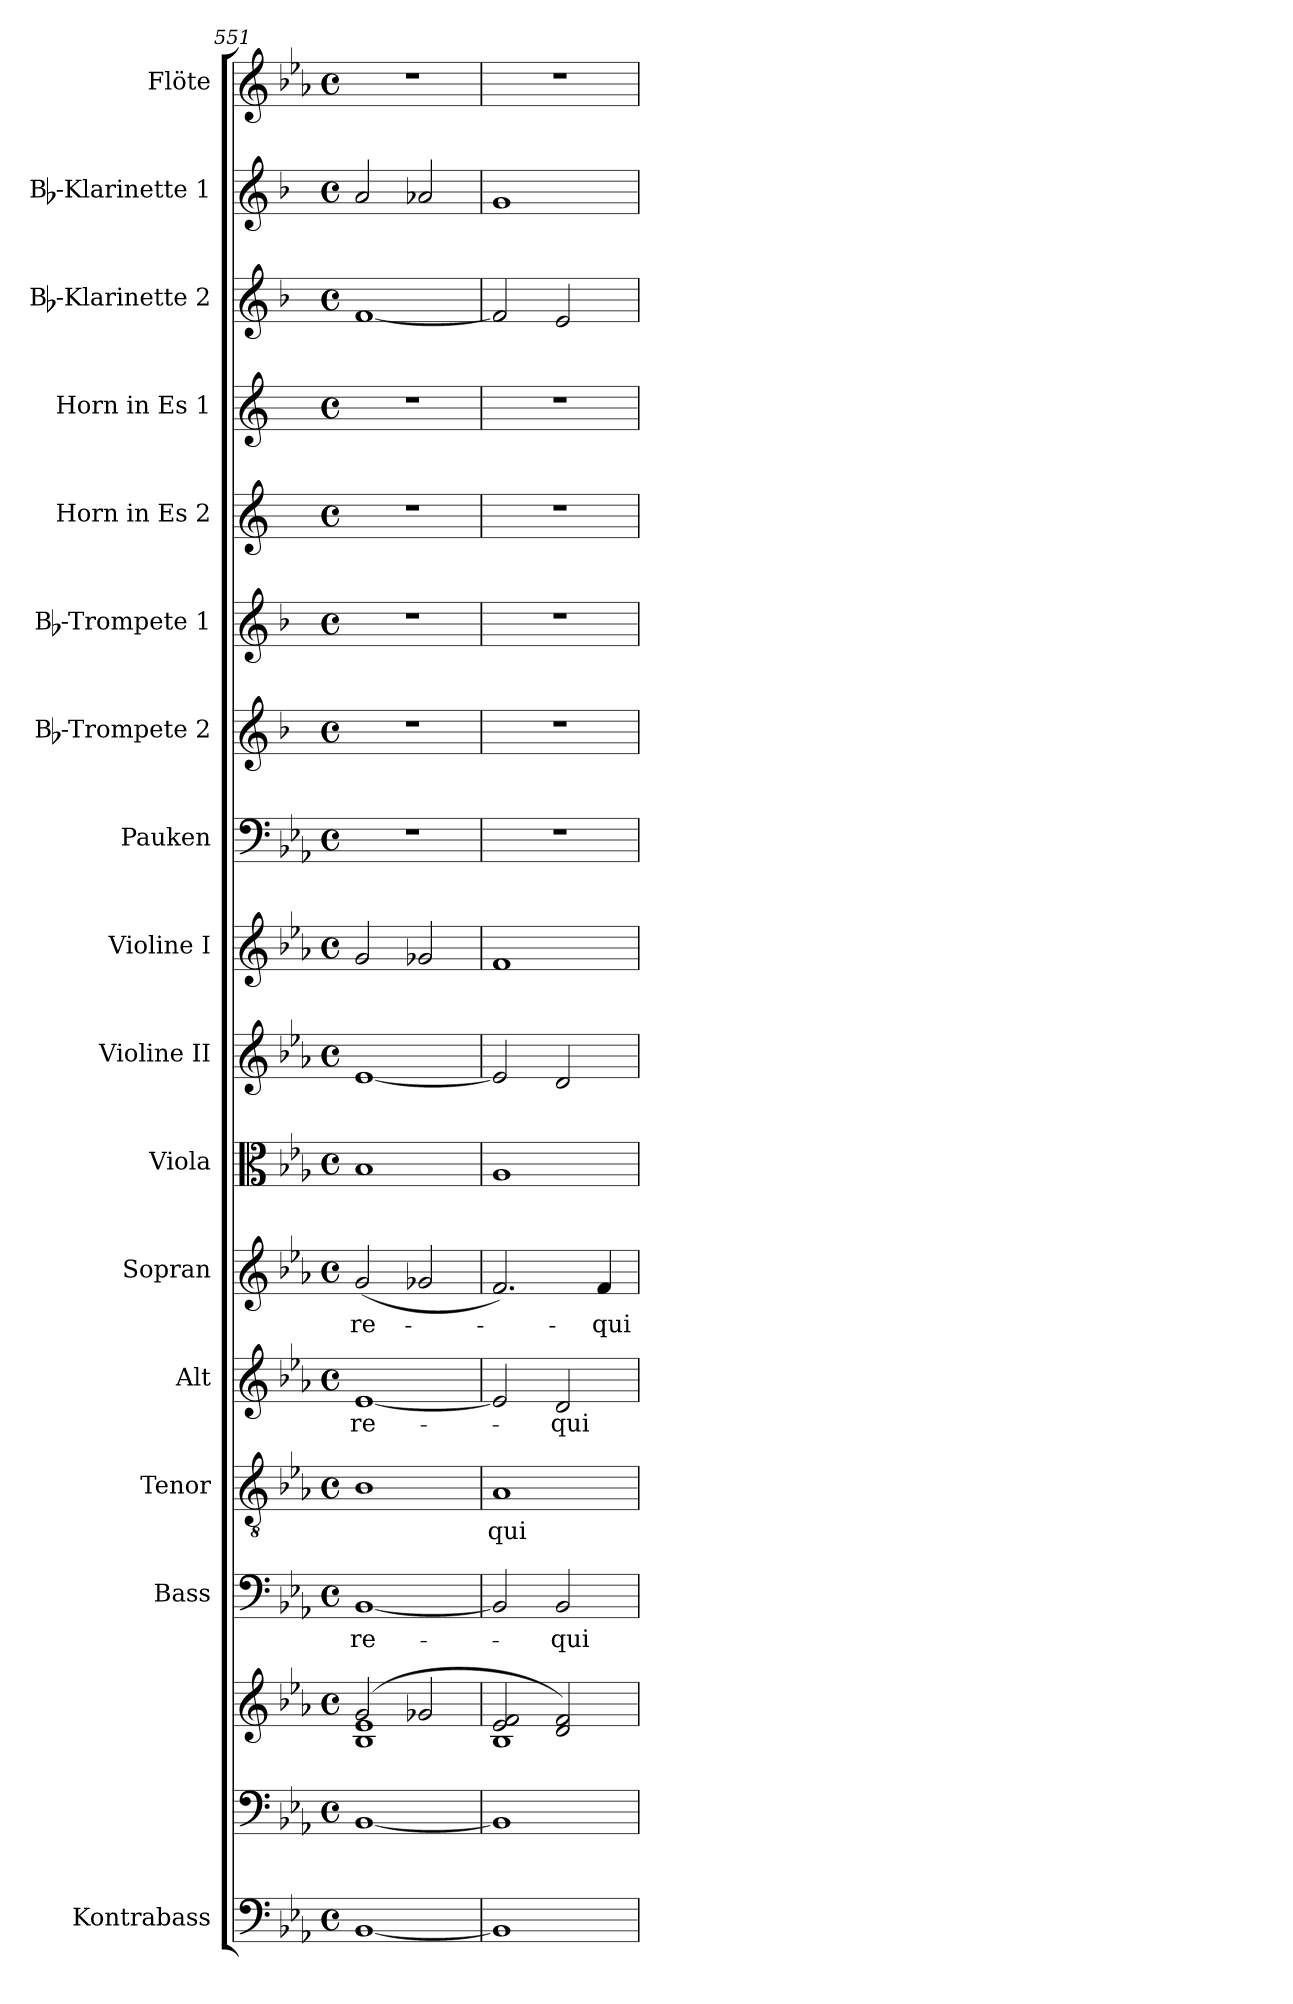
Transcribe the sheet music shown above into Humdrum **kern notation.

**kern	**kern	**kern	**kern	**text	**kern	**text	**kern	**text	**kern	**text	**kern	**kern	**kern	**kern	**kern	**kern	**kern	**kern	**kern	**kern	**kern
*part17	*part16	*part16	*part15	*part15	*part14	*part14	*part13	*part13	*part12	*part12	*part11	*part10	*part9	*part8	*part7	*part6	*part5	*part4	*part3	*part2	*part1
*staff18	*staff17	*staff16	*staff15	*staff15	*staff14	*staff14	*staff13	*staff13	*staff12	*staff12	*staff11	*staff10	*staff9	*staff8	*staff7	*staff6	*staff5	*staff4	*staff3	*staff2	*staff1
*I"Kontrabass	*	*	*I"Bass	*	*I"Tenor	*	*I"Alt	*	*I"Sopran	*	*I"Viola	*I"Violine II	*I"Violine I	*I"Pauken	*I"Bb-Trompete 2	*I"Bb-Trompete 1	*I"Horn in Es 2	*I"Horn in Es 1	*I"Bb-Klarinette 2	*I"Bb-Klarinette 1	*I"Flöte
*I'Kb.	*	*	*I'B.	*	*I'T.	*	*I'A.	*	*I'S.	*	*I'Vla.	*I'Vl. II	*I'Vl. I	*I'Pk.	*I'Bb Trp. 2	*I'Bb Trp. 1	*	*	*I'Bb Kl. 2	*I'Bb Kl. 1	*I'Fl.
*clefF4	*clefF4	*clefG2	*clefF4	*	*clefGv2	*	*clefG2	*	*clefG2	*	*clefC3	*clefG2	*clefG2	*clefF4	*clefG2	*clefG2	*clefG2	*clefG2	*clefG2	*clefG2	*clefG2
*ITrd7c12	*	*	*	*	*	*	*	*	*	*	*	*	*	*	*ITrd1c2	*ITrd1c2	*ITrd5c9	*ITrd5c9	*ITrd1c2	*ITrd1c2	*
*k[b-e-a-]	*k[b-e-a-]	*k[b-e-a-]	*k[b-e-a-]	*	*k[b-e-a-]	*	*k[b-e-a-]	*	*k[b-e-a-]	*	*k[b-e-a-]	*k[b-e-a-]	*k[b-e-a-]	*k[b-e-a-]	*k[b-e-a-]	*k[b-e-a-]	*k[b-e-a-]	*k[b-e-a-]	*k[b-e-a-]	*k[b-e-a-]	*k[b-e-a-]
*E-:	*E-:	*E-:	*E-:	*	*E-:	*	*E-:	*	*E-:	*	*E-:	*E-:	*E-:	*E-:	*E-:	*E-:	*E-:	*E-:	*E-:	*E-:	*E-:
*M4/4	*M4/4	*M4/4	*M4/4	*	*M4/4	*	*M4/4	*	*M4/4	*	*M4/4	*M4/4	*M4/4	*M4/4	*M4/4	*M4/4	*M4/4	*M4/4	*M4/4	*M4/4	*M4/4
*met(c)	*met(c)	*met(c)	*met(c)	*	*met(c)	*	*met(c)	*	*met(c)	*	*met(c)	*met(c)	*met(c)	*met(c)	*met(c)	*met(c)	*met(c)	*met(c)	*met(c)	*met(c)	*met(c)
=551	=551	=551	=551	=551	=551	=551	=551	=551	=551	=551	=551	=551	=551	=551	=551	=551	=551	=551	=551	=551	=551
*	*	*^	*	*	*	*	*	*	*	*	*	*	*	*	*	*	*	*	*	*	*
!	!	!	!	!	!LO:LY:b	!	!	!	!LO:LY:b	!	!LO:LY:b	!	!	!	!	!	!	!	!	!	!	!
[1BBB-	[1BB-	(2g/	1B- 1e-	[1BB-	re-	1B-	.	[1e-	re-	(<2g/	re-	1B-	[1e-	2g/	1r	1r	1r	1r	1r	[1e-	2g/	1r
.	.	2g-X/	.	.	.	.	.	.	.	2g-X/	.	.	.	2g-X/	.	.	.	.	.	.	2g-X/	.
=552	=552	=552	=552	=552	=552	=552	=552	=552	=552	=552	=552	=552	=552	=552	=552	=552	=552	=552	=552	=552	=552	=552
!	!	!	!	!	!	!	!LO:LY:b	!	!	!	!	!	!	!	!	!	!	!	!	!	!	!
1BBB-]	1BB-]	2e-/ 2f/	1B-	2BB-/]	.	1A-	-qui-	2e-/]	.	2.f/)	.	1A-	2e-/]	1f	1r	1r	1r	1r	1r	2e-/]	1f	1r
!	!	!	!	!	!LO:LY:b	!	!	!	!LO:LY:b	!	!	!	!	!	!	!	!	!	!	!	!	!
.	.	2d/ 2f/)	.	2BB-/	-qui-	.	.	2d/	-qui-	.	.	.	2d/	.	.	.	.	.	.	2d/	.	.
!	!	!	!	!	!	!	!	!	!	!	!LO:LY:b	!	!	!	!	!	!	!	!	!	!	!
.	.	.	.	.	.	.	.	.	.	4f/	-qui-	.	.	.	.	.	.	.	.	.	.	.
*	*	*v	*v	*	*	*	*	*	*	*	*	*	*	*	*	*	*	*	*	*	*	*
=	=	=	=	=	=	=	=	=	=	=	=	=	=	=	=	=	=	=	=	=	=
*-	*-	*-	*-	*-	*-	*-	*-	*-	*-	*-	*-	*-	*-	*-	*-	*-	*-	*-	*-	*-	*-
